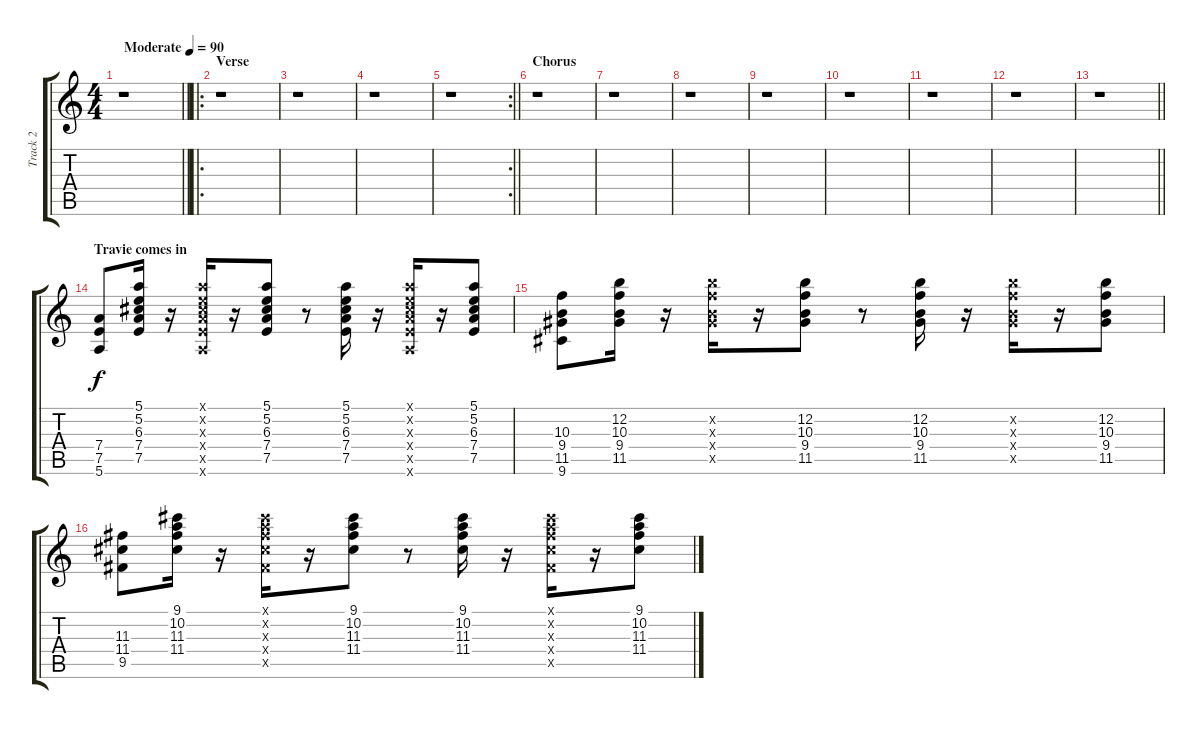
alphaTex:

\track ("Track 2" "Track 2") {instrument acousticguitarnylon}
\staff {score tabs}
\tuning (E4 B3 G3 D3 A2 E2) {hide}
\ts (4 4)
\tempo (90 "Moderate")
\clef g2
\barLineRight lightlight
\ks c
r.1{dy f instrument acousticguitarnylon} |
\ro
\section ("" "Verse")
r.1 |
r.1 |
r.1 |
\rc 2
\barLineRight lightlight
r.1 |
\section ("" "Chorus")
r.1 |
r.1 |
r.1 |
r.1 |
r.1 |
r.1 |
r.1 |
\barLineRight lightlight
r.1 |
\section ("" "Travie comes in")
(7.4 7.5 5.6).8 (5.1 5.2 6.3 7.4 7.5).16 r.16 (5.1{x} 5.2{x} 6.3{x} 7.4{x} 7.5{x} 5.6{x}).16 r.16 (5.1 5.2 6.3 7.4 7.5).8 r.8 (5.1 5.2 6.3 7.4 7.5).16 r.16 (5.1{x} 5.2{x} 6.3{x} 7.4{x} 7.5{x} 5.6{x}).16 r.16 (5.1 5.2 6.3 7.4 7.5).8 |
(10.3 9.4 11.5 9.6).8 (12.2 10.3 9.4 11.5).16 r.16 (12.2{x} 10.3{x} 9.4{x} 11.5{x}).16 r.16 (12.2 10.3 9.4 11.5).8 r.8 (12.2 10.3 9.4 11.5).16 r.16 (12.2{x} 10.3{x} 9.4{x} 11.5{x}).16 r.16 (12.2 10.3 9.4 11.5).8 |
(11.3 11.4 9.5).8 (9.1 10.2 11.3 11.4).16 r.16 (9.1{x} 10.2{x} 11.3{x} 11.4{x} 9.5{x}).16 r.16 (9.1 10.2 11.3 11.4).8 r.8 (9.1 10.2 11.3 11.4).16 r.16 (9.1{x} 10.2{x} 11.3{x} 11.4{x} 9.5{x}).16 r.16 (9.1 10.2 11.3 11.4).8
